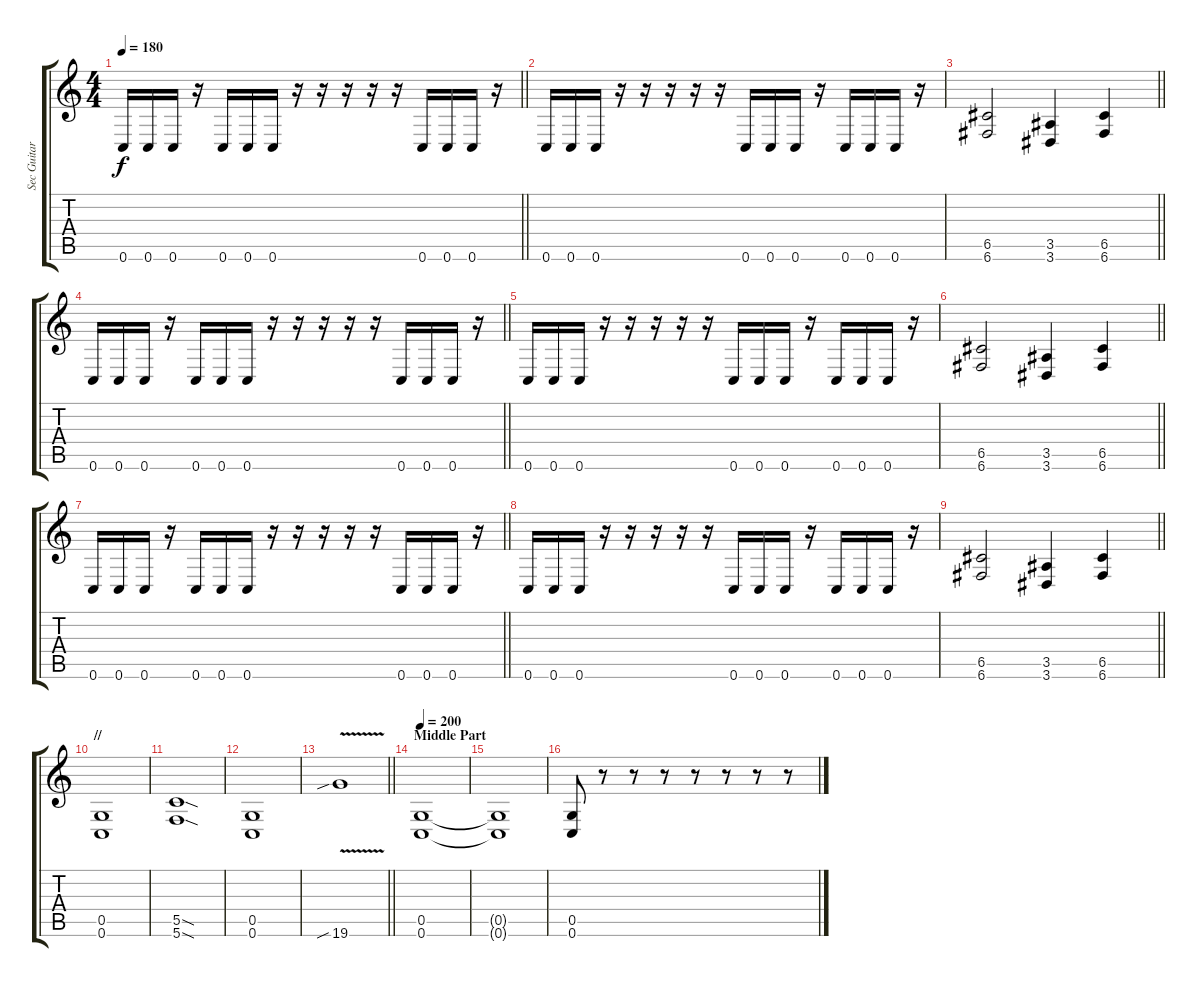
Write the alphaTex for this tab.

\track ("Sec Guitar" "Sec Guitar") {instrument distortionguitar}
\staff {score tabs}
\tuning (D4 A3 F3 C3 G2 C2) {hide}
\ts (4 4)
\tempo 180
\clef g2
\barLineRight lightlight
\ks c
0.6.16{dy f} 0.6.16 0.6.16 r.16 0.6.16 0.6.16 0.6.16 r.16 r.16 r.16 r.16 r.16 0.6.16 0.6.16 0.6.16 r.16 |
0.6.16 0.6.16 0.6.16 r.16 r.16 r.16 r.16 r.16 0.6.16 0.6.16 0.6.16 r.16 0.6.16 0.6.16 0.6.16 r.16 |
\barLineRight lightlight
(6.5 6.6).2 (3.5 3.6).4 (6.5 6.6).4 |
\barLineRight lightlight
0.6.16 0.6.16 0.6.16 r.16 0.6.16 0.6.16 0.6.16 r.16 r.16 r.16 r.16 r.16 0.6.16 0.6.16 0.6.16 r.16 |
0.6.16 0.6.16 0.6.16 r.16 r.16 r.16 r.16 r.16 0.6.16 0.6.16 0.6.16 r.16 0.6.16 0.6.16 0.6.16 r.16 |
\barLineRight lightlight
(6.5 6.6).2 (3.5 3.6).4 (6.5 6.6).4 |
\barLineRight lightlight
0.6.16 0.6.16 0.6.16 r.16 0.6.16 0.6.16 0.6.16 r.16 r.16 r.16 r.16 r.16 0.6.16 0.6.16 0.6.16 r.16 |
0.6.16 0.6.16 0.6.16 r.16 r.16 r.16 r.16 r.16 0.6.16 0.6.16 0.6.16 r.16 0.6.16 0.6.16 0.6.16 r.16 |
\barLineRight lightlight
(6.5 6.6).2 (3.5 3.6).4 (6.5 6.6).4 |
\section ("" "//")
(0.5 0.6).1 |
(5.5{sod} 5.6{sod}).1 |
(0.5 0.6).1 |
\barLineRight lightlight
19.6{v sib}.1 |
\section ("" "Middle Part")
\tempo 200
(0.5 0.6).1 |
(0.5{t} 0.6{t}).1 |
(0.5 0.6).8 r.8 r.8 r.8 r.8 r.8 r.8 r.8
